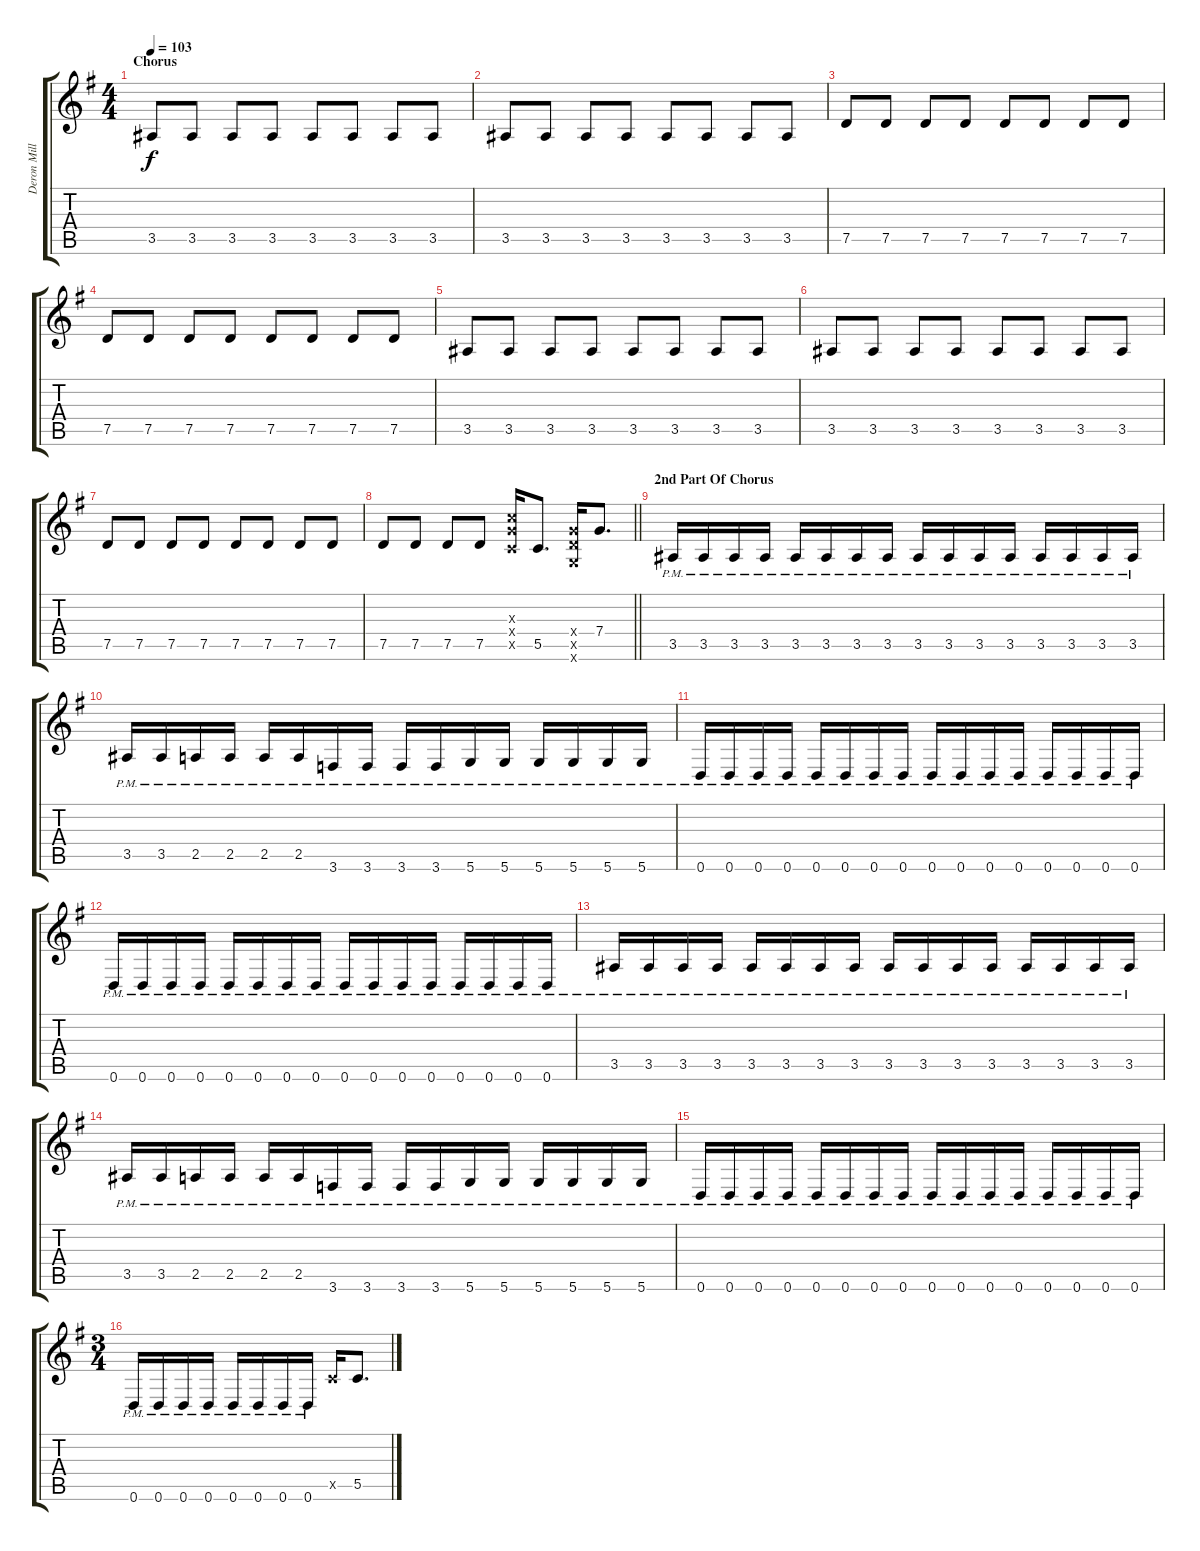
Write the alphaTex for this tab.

\track ("Deron Miller" "Deron Mill") {instrument overdrivenguitar}
\staff {score tabs}
\tuning (D4 A3 F3 C3 G2 D2) {hide}
\ts (4 4)
\section ("" "Chorus")
\tempo 103
\clef g2
\ks g
3.5.8{dy f} 3.5.8 3.5.8 3.5.8 3.5.8 3.5.8 3.5.8 3.5.8 |
3.5.8 3.5.8 3.5.8 3.5.8 3.5.8 3.5.8 3.5.8 3.5.8 |
7.5.8 7.5.8 7.5.8 7.5.8 7.5.8 7.5.8 7.5.8 7.5.8 |
7.5.8 7.5.8 7.5.8 7.5.8 7.5.8 7.5.8 7.5.8 7.5.8 |
3.5.8 3.5.8 3.5.8 3.5.8 3.5.8 3.5.8 3.5.8 3.5.8 |
3.5.8 3.5.8 3.5.8 3.5.8 3.5.8 3.5.8 3.5.8 3.5.8 |
7.5.8 7.5.8 7.5.8 7.5.8 7.5.8 7.5.8 7.5.8 7.5.8 |
\barLineRight lightlight
7.5.8 7.5.8 7.5.8 7.5.8 (7.3{x} 7.4{x} 5.5{x}).16 5.5.8{d} (7.4{x} 7.5{x} 5.6{x}).16 7.4.8{d} |
\section ("" "2nd Part Of Chorus")
3.5{pm}.16 3.5{pm}.16 3.5{pm}.16 3.5{pm}.16 3.5{pm}.16 3.5{pm}.16 3.5{pm}.16 3.5{pm}.16 3.5{pm}.16 3.5{pm}.16 3.5{pm}.16 3.5{pm}.16 3.5{pm}.16 3.5{pm}.16 3.5{pm}.16 3.5{pm}.16 |
3.5{pm}.16 3.5{pm}.16 2.5{pm}.16 2.5{pm}.16 2.5{pm}.16 2.5{pm}.16 3.6{pm}.16 3.6{pm}.16 3.6{pm}.16 3.6{pm}.16 5.6{pm}.16 5.6{pm}.16 5.6{pm}.16 5.6{pm}.16 5.6{pm}.16 5.6{pm}.16 |
0.6{pm}.16 0.6{pm}.16 0.6{pm}.16 0.6{pm}.16 0.6{pm}.16 0.6{pm}.16 0.6{pm}.16 0.6{pm}.16 0.6{pm}.16 0.6{pm}.16 0.6{pm}.16 0.6{pm}.16 0.6{pm}.16 0.6{pm}.16 0.6{pm}.16 0.6{pm}.16 |
0.6{pm}.16 0.6{pm}.16 0.6{pm}.16 0.6{pm}.16 0.6{pm}.16 0.6{pm}.16 0.6{pm}.16 0.6{pm}.16 0.6{pm}.16 0.6{pm}.16 0.6{pm}.16 0.6{pm}.16 0.6{pm}.16 0.6{pm}.16 0.6{pm}.16 0.6{pm}.16 |
3.5{pm}.16 3.5{pm}.16 3.5{pm}.16 3.5{pm}.16 3.5{pm}.16 3.5{pm}.16 3.5{pm}.16 3.5{pm}.16 3.5{pm}.16 3.5{pm}.16 3.5{pm}.16 3.5{pm}.16 3.5{pm}.16 3.5{pm}.16 3.5{pm}.16 3.5{pm}.16 |
3.5{pm}.16 3.5{pm}.16 2.5{pm}.16 2.5{pm}.16 2.5{pm}.16 2.5{pm}.16 3.6{pm}.16 3.6{pm}.16 3.6{pm}.16 3.6{pm}.16 5.6{pm}.16 5.6{pm}.16 5.6{pm}.16 5.6{pm}.16 5.6{pm}.16 5.6{pm}.16 |
0.6{pm}.16 0.6{pm}.16 0.6{pm}.16 0.6{pm}.16 0.6{pm}.16 0.6{pm}.16 0.6{pm}.16 0.6{pm}.16 0.6{pm}.16 0.6{pm}.16 0.6{pm}.16 0.6{pm}.16 0.6{pm}.16 0.6{pm}.16 0.6{pm}.16 0.6{pm}.16 |
\ts (3 4)
0.6{pm}.16 0.6{pm}.16 0.6{pm}.16 0.6{pm}.16 0.6{pm}.16 0.6{pm}.16 0.6{pm}.16 0.6{pm}.16 5.5{x}.16 5.5.8{d}
